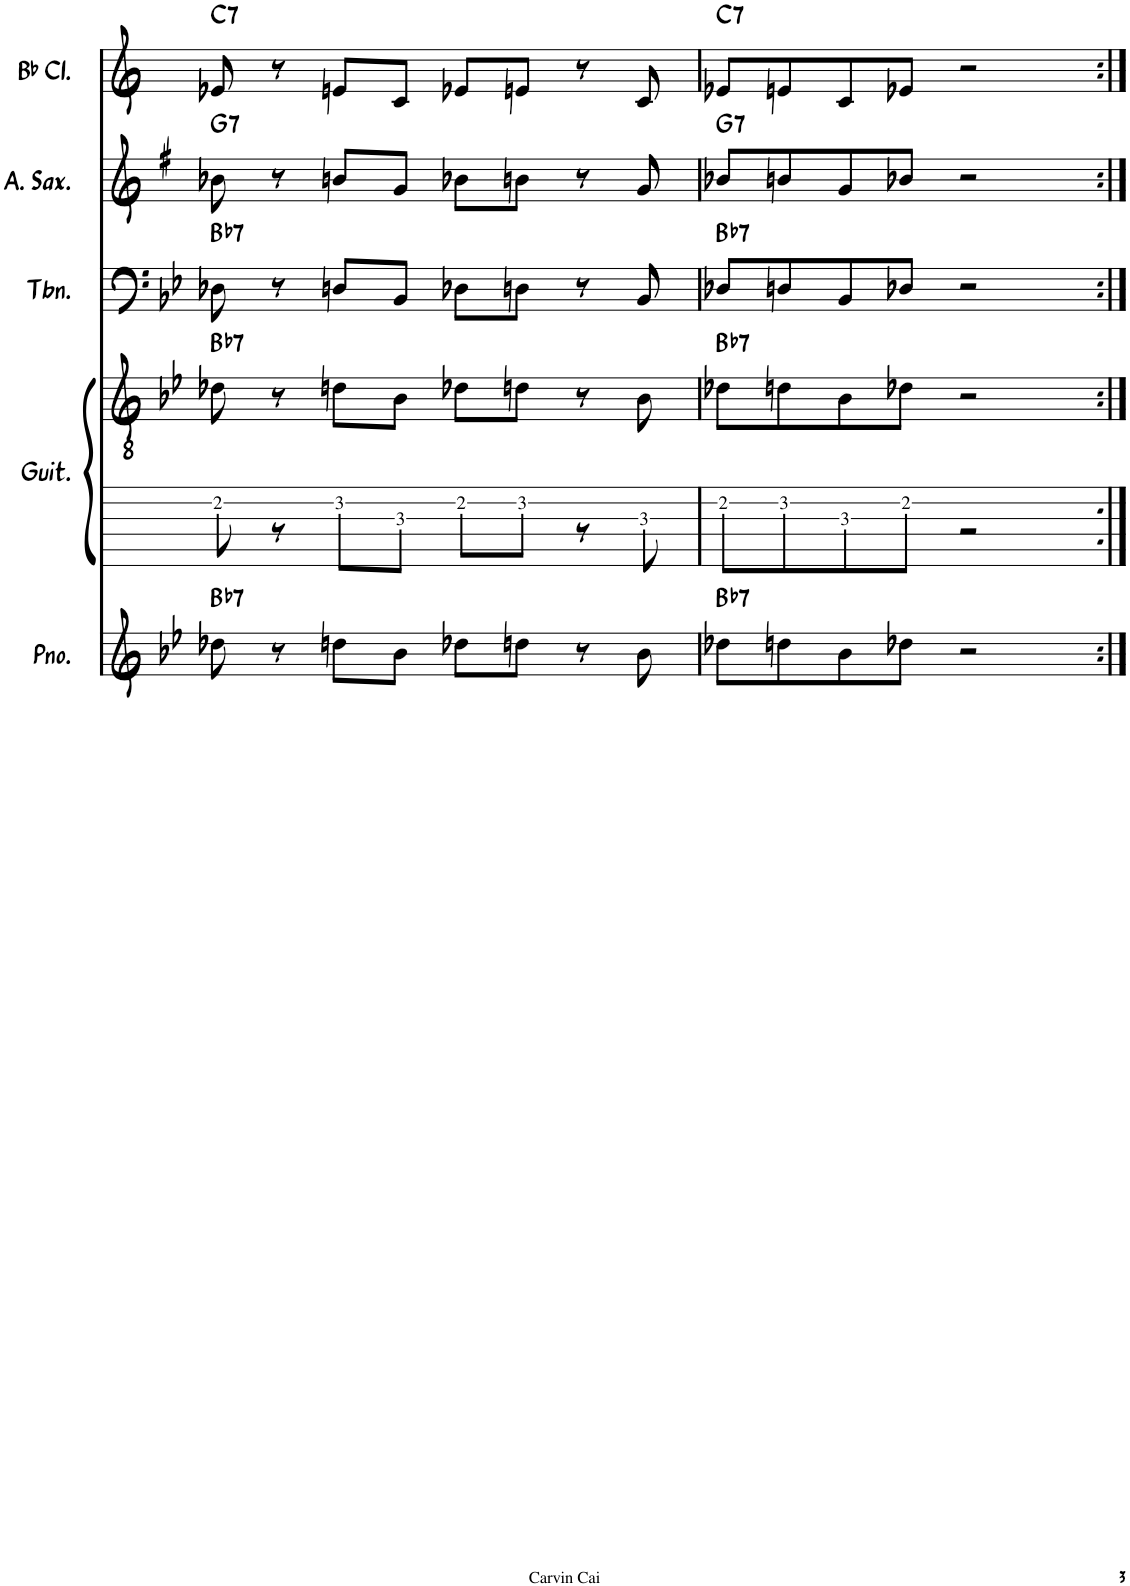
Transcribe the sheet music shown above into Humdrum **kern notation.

**kern	**harte	**kern	**kern	**harte	**kern	**harte	**kern	**harte	**kern	**harte
*part5	*part5	*part4	*part4	*part4	*part3	*part3	*part2	*part2	*part1	*part1
*staff6	*	*staff5	*staff4	*	*staff3	*	*staff2	*	*staff1	*
*I"钢琴	*	*I"原音吉他	*	*	*I"长号	*	*I"中音萨克斯	*	*I"降B调单簧管	*
!!LO:PB:g=z
*clefG2	*	*	*clefGv2	*	*clefF4	*	*clefG2	*	*clefG2	*
*	*	*	*	*	*	*	*Trd5c9	*	*Trd1c2	*
*k[b-e-]	*	*k[b-e-]	*k[b-e-]	*	*k[b-e-]	*	*k[f#]	*	*k[]	*
*M4/4	*	*M4/4	*M4/4	*	*M4/4	*	*M4/4	*	*M4/4	*
=11	=11	=11	=11	=11	=11	=11	=11	=11	=11	=11
!	!LO:H:kt=7	!	!	!LO:H:kt=7	!	!LO:H:kt=7	!	!LO:H:kt=7	!	!LO:H:kt=7
8dd-X\	Bb:7	8d-X\	8d-X\	Bb:7	8D-X\	Bb:7	8b-X\	G:7	8e-X/	C:7
8r	.	8r	8r	.	8r	.	8r	.	8r	.
8ddn\L	.	8dn\L	8dn\L	.	8Dn/L	.	8bn/L	.	8en/L	.
8b-\J	.	8B-\J	8B-\J	.	8BB-/J	.	8g/J	.	8c/J	.
8dd-X\L	.	8d-X\L	8d-X\L	.	8D-X\L	.	8b-X\L	.	8e-X/L	.
8ddn\J	.	8dn\J	8dn\J	.	8Dn\J	.	8bn\J	.	8en/J	.
8r	.	8r	8r	.	8r	.	8r	.	8r	.
8b-\	.	8B-\	8B-\	.	8BB-/	.	8g/	.	8c/	.
=12	=12	=12	=12	=12	=12	=12	=12	=12	=12	=12
!	!LO:H:kt=7	!	!	!LO:H:kt=7	!	!LO:H:kt=7	!	!LO:H:kt=7	!	!LO:H:kt=7
8dd-X\L	Bb:7	8d-X\L	8d-X\L	Bb:7	8D-X/L	Bb:7	8b-X/L	G:7	8e-X/L	C:7
8ddn\	.	8dn\	8dn\	.	8Dn/	.	8bn/	.	8en/	.
8b-\	.	8B-\	8B-\	.	8BB-/	.	8g/	.	8c/	.
8dd-X\J	.	8d-X\J	8d-X\J	.	8D-X/J	.	8b-X/J	.	8e-X/J	.
2r	.	2r	2r	.	2r	.	2r	.	2r	.
=:|!	=:|!	=:|!	=:|!	=:|!	=:|!	=:|!	=:|!	=:|!	=:|!	=:|!
*-	*-	*-	*-	*-	*-	*-	*-	*-	*-	*-
